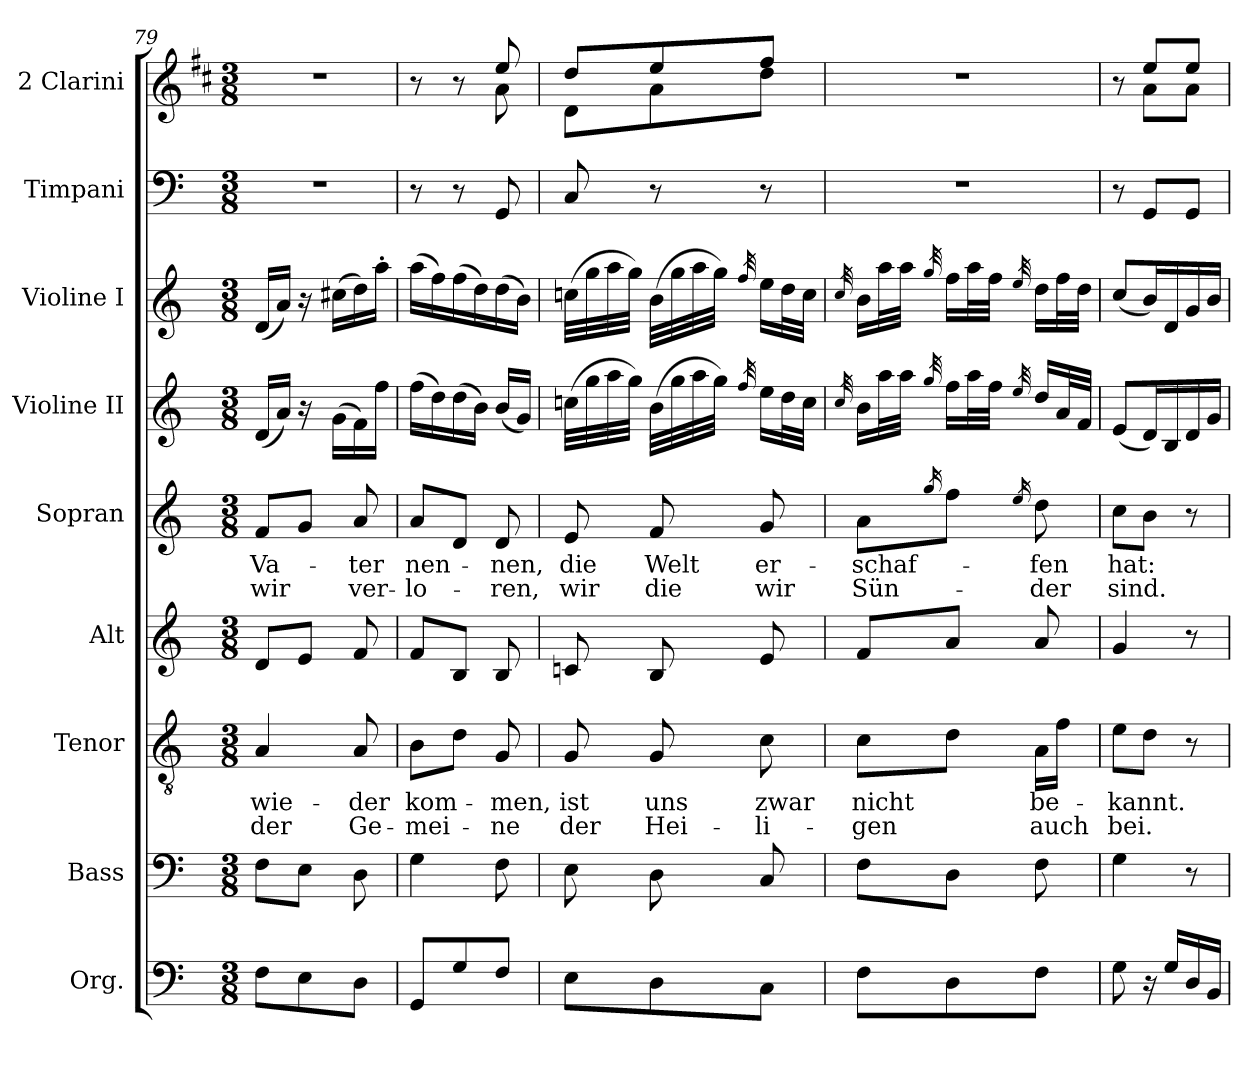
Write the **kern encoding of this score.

**kern	**kern	**kern	**text	**text	**kern	**kern	**text	**text	**kern	**kern	**kern	**kern
*part9	*part8	*part7	*part7	*part7	*part6	*part5	*part5	*part5	*part4	*part3	*part2	*part1
*staff9	*staff8	*staff7	*staff7	*staff7	*staff6	*staff5	*staff5	*staff5	*staff4	*staff3	*staff2	*staff1
*I"Org.	*I"Bass	*I"Tenor	*	*	*I"Alt	*I"Sopran	*	*	*I"Violine II	*I"Violine I	*I"Timpani	*I"2 Clarini
*	*	*	*	*	*	*	*	*	*	*	*I'Timp	*
*clefF4	*clefF4	*clefGv2	*	*	*clefG2	*clefG2	*	*	*clefG2	*clefG2	*clefF4	*clefG2
*ITrd7c12	*	*	*	*	*	*	*	*	*	*	*	*ITrd1c2
*k[]	*k[]	*k[]	*	*	*k[]	*k[]	*	*	*k[]	*k[]	*k[]	*k[]
*C:	*C:	*C:	*	*	*C:	*C:	*	*	*C:	*C:	*C:	*C:
*M3/8	*M3/8	*M3/8	*	*	*M3/8	*M3/8	*	*	*M3/8	*M3/8	*M3/8	*M3/8
=79	=79	=79	=79	=79	=79	=79	=79	=79	=79	=79	=79	=79
8FF\L	8F\L	4A/	wie-	der	8d/L	8f/L	Va-	wir	(16d/LL	(16d/LL	4.r	4.r
.	.	.	.	.	.	.	.	.	16a/JJ)	16a/JJ)	.	.
8EE\	8E\J	.	.	.	8e/J	8g/J	.	.	16r	16r	.	.
.	.	.	.	.	.	.	.	.	(>16g\LL	(>16cc#X\LL	.	.
8DD\J	8D\	8A/	-der	Ge-	8f/	8a/	-ter	ver-	16f\)	16dd\)	.	.
.	.	.	.	.	.	.	.	.	16ff\JJ	16aa'\JJ	.	.
=80	=80	=80	=80	=80	=80	=80	=80	=80	=80	=80	=80	=80
*	*	*	*	*	*	*	*	*	*	*	*	*^
8GGG/L	4G\	8B\L	kom-	-mei-	8f/L	8a/L	nen-	-lo-	(>16ff\LL	(>16aa\LL	8r	8r	8ryy
.	.	.	.	.	.	.	.	.	16dd\)	16ff\)	.	.	.
8GG/	.	8d\J	.	.	8B/J	8d/J	.	.	(>16dd\	(>16ff\	8r	8r	8ryy
.	.	.	.	.	.	.	.	.	16b\JJ)	16dd\)	.	.	.
8FF/J	8F\	8G/	-men,	-ne	8B/	8d/	-nen,	-ren,	(16b/LL	(>16dd\	8GG/	8dd/	8g\
.	.	.	.	.	.	.	.	.	16g/JJ)	16b\JJ)	.	.	.
=81	=81	=81	=81	=81	=81	=81	=81	=81	=81	=81	=81	=81	=81
8EE\L	8E\	8G/	ist	der	8cn/	8e/	die	wir	(>32ccn\LLL	(>32ccn\LLL	8C/	8cc/L	8c\L
.	.	.	.	.	.	.	.	.	32gg\	32gg\	.	.	.
.	.	.	.	.	.	.	.	.	32aa\	32aa\	.	.	.
.	.	.	.	.	.	.	.	.	32gg\JJJ)	32gg\JJJ)	.	.	.
8DD\	8D\	8G/	uns	Hei-	8B/	8f/	Welt	die	(>32b\LLL	(>32b\LLL	8r	8dd/	8g\
.	.	.	.	.	.	.	.	.	32gg\	32gg\	.	.	.
.	.	.	.	.	.	.	.	.	32aa\	32aa\	.	.	.
.	.	.	.	.	.	.	.	.	32gg\JJJ)	32gg\JJJ)	.	.	.
.	.	.	.	.	.	.	.	.	32qff/	32qff/	.	.	.
8CC\J	8C/	8c\	zwar	-li-	8e/	8g/	er-	wir	16ee\LL	16ee\LL	8r	8ee/J	8cc\J
.	.	.	.	.	.	.	.	.	32dd\L	32dd\L	.	.	.
.	.	.	.	.	.	.	.	.	32cc\JJJ	32cc\JJJ	.	.	.
*	*	*	*	*	*	*	*	*	*	*	*	*v	*v
!!LO:PB:g=z
=82	=82	=82	=82	=82	=82	=82	=82	=82	=82	=82	=82	=82
.	.	.	.	.	.	.	.	.	32qcc/	32qcc/	.	.
8FF\L	8F\L	8c\L	-nicht	-gen	8f/L	8a\L	-schaf-	Sün-	16b\LL	16b\LL	4.r	4.r
.	.	.	.	.	.	.	.	.	32aa\L	32aa\L	.	.
.	.	.	.	.	.	.	.	.	32aa\JJJ	32aa\JJJ	.	.
.	.	.	.	.	.	16qgg/	.	.	32qgg/	32qgg/	.	.
8DD\	8D\J	8d\J	.	.	8a/J	8ff\J	.	.	16ff\LL	16ff\LL	.	.
.	.	.	.	.	.	.	.	.	32aa\L	32aa\L	.	.
.	.	.	.	.	.	.	.	.	32ff\JJJ	32ff\JJJ	.	.
.	.	.	.	.	.	16qee/	.	.	32qee/	32qee/	.	.
8FF\J	8F\	16A\LL	be-	auch	8a/	8dd\	-fen	-der	16dd/LL	16dd\LL	.	.
.	.	16f\JJ	.	.	.	.	.	.	32a/L	32ff\L	.	.
.	.	.	.	.	.	.	.	.	32f/JJJ	32dd\JJJ	.	.
=83	=83	=83	=83	=83	=83	=83	=83	=83	=83	=83	=83	=83
*	*	*	*	*	*	*	*	*	*	*	*	*^
8GG\	4G\	8e\L	-kannt.	bei.	4g/	8cc\L	hat:	sind.	(8e/L	(8cc/L	8r	8r	8ryy
16r	.	8d\J	.	.	.	8b\J	.	.	16d/L)	16b/L)	8GG/L	8dd/L	8g\L
16GG/LL	.	.	.	.	.	.	.	.	16B/	16d/	.	.	.
16DD/	8r	8r	.	.	8r	8r	.	.	16d/	16g/	8GG/J	8dd/J	8g\J
16BBB/JJ	.	.	.	.	.	.	.	.	16g/JJ	16b/JJ	.	.	.
*	*	*	*	*	*	*	*	*	*	*	*	*v	*v
=	=	=	=	=	=	=	=	=	=	=	=	=
*-	*-	*-	*-	*-	*-	*-	*-	*-	*-	*-	*-	*-
